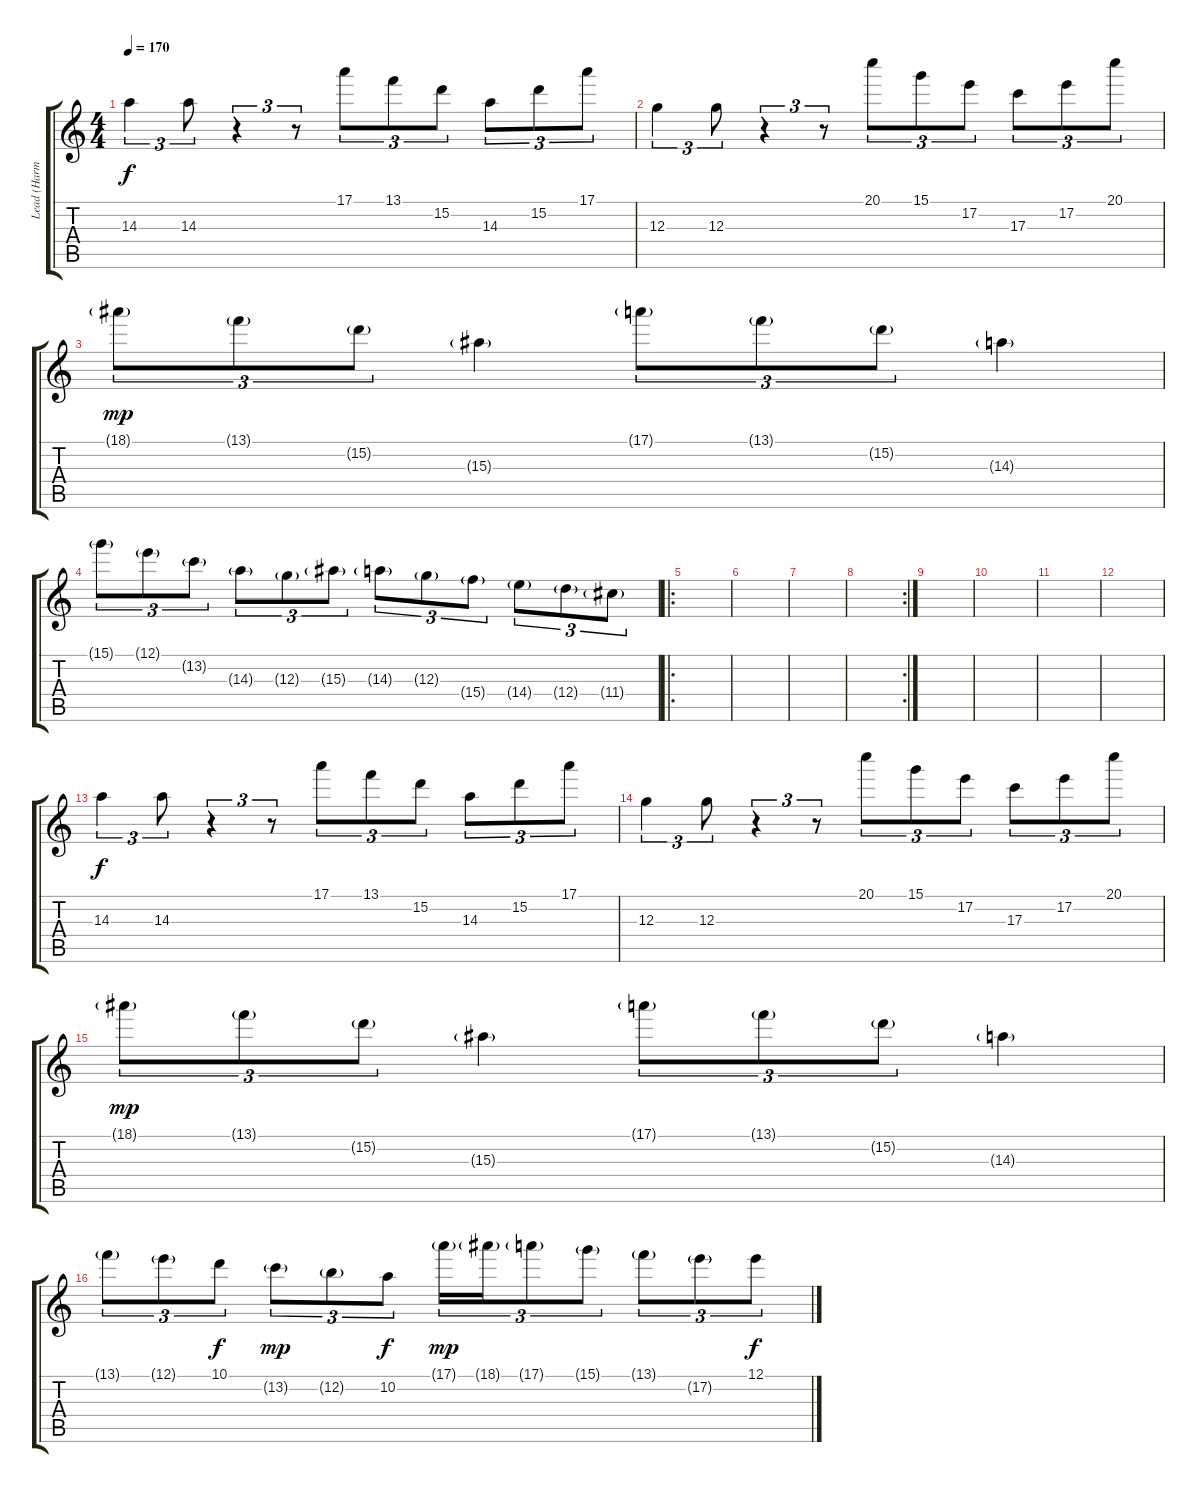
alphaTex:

\track ("Lead (Harmony)" "Lead (Harm") {instrument overdrivenguitar}
\staff {score tabs}
\tuning (E4 B3 G3 D3 A2 D2) {hide}
\ts (4 4)
\tempo 170
\clef g2
\ks c
14.3.4{tu (3 2) dy f} 14.3.8{tu (3 2)} r.4{tu (3 2)} r.8{tu (3 2)} 17.1.8{tu (3 2)} 13.1.8{tu (3 2)} 15.2.8{tu (3 2)} 14.3.8{tu (3 2)} 15.2.8{tu (3 2)} 17.1.8{tu (3 2)} |
12.3.4{tu (3 2)} 12.3.8{tu (3 2)} r.4{tu (3 2)} r.8{tu (3 2)} 20.1.8{tu (3 2)} 15.1.8{tu (3 2)} 17.2.8{tu (3 2)} 17.3.8{tu (3 2)} 17.2.8{tu (3 2)} 20.1.8{tu (3 2)} |
18.1{g}.8{tu (3 2) dy mp} 13.1{g}.8{tu (3 2)} 15.2{g}.8{tu (3 2)} 15.3{g}.4 17.1{g}.8{tu (3 2)} 13.1{g}.8{tu (3 2)} 15.2{g}.8{tu (3 2)} 14.3{g}.4 |
15.1{g}.8{tu (3 2)} 12.1{g}.8{tu (3 2)} 13.2{g}.8{tu (3 2)} 14.3{g}.8{tu (3 2)} 12.3{g}.8{tu (3 2)} 15.3{g}.8{tu (3 2)} 14.3{g}.8{tu (3 2)} 12.3{g}.8{tu (3 2)} 15.4{g}.8{tu (3 2)} 14.4{g}.8{tu (3 2)} 12.4{g}.8{tu (3 2)} 11.4{g}.8{tu (3 2)} |
\ro
|
|
|
\rc 2
|
|
|
|
|
14.3.4{tu (3 2) dy f} 14.3.8{tu (3 2)} r.4{tu (3 2)} r.8{tu (3 2)} 17.1.8{tu (3 2)} 13.1.8{tu (3 2)} 15.2.8{tu (3 2)} 14.3.8{tu (3 2)} 15.2.8{tu (3 2)} 17.1.8{tu (3 2)} |
12.3.4{tu (3 2)} 12.3.8{tu (3 2)} r.4{tu (3 2)} r.8{tu (3 2)} 20.1.8{tu (3 2)} 15.1.8{tu (3 2)} 17.2.8{tu (3 2)} 17.3.8{tu (3 2)} 17.2.8{tu (3 2)} 20.1.8{tu (3 2)} |
18.1{g}.8{tu (3 2) dy mp} 13.1{g}.8{tu (3 2)} 15.2{g}.8{tu (3 2)} 15.3{g}.4 17.1{g}.8{tu (3 2)} 13.1{g}.8{tu (3 2)} 15.2{g}.8{tu (3 2)} 14.3{g}.4 |
13.1{g}.8{tu (3 2)} 12.1{g}.8{tu (3 2)} 10.1.8{tu (3 2) dy f} 13.2{g}.8{tu (3 2) dy mp} 12.2{g}.8{tu (3 2)} 10.2.8{tu (3 2) dy f} 17.1{g}.16{tu (3 2) dy mp} 18.1{g}.16{tu (3 2)} 17.1{g}.8{tu (3 2)} 15.1{g}.8{tu (3 2)} 13.1{g}.8{tu (3 2)} 17.2{g}.8{tu (3 2)} 12.1.8{tu (3 2) dy f}
